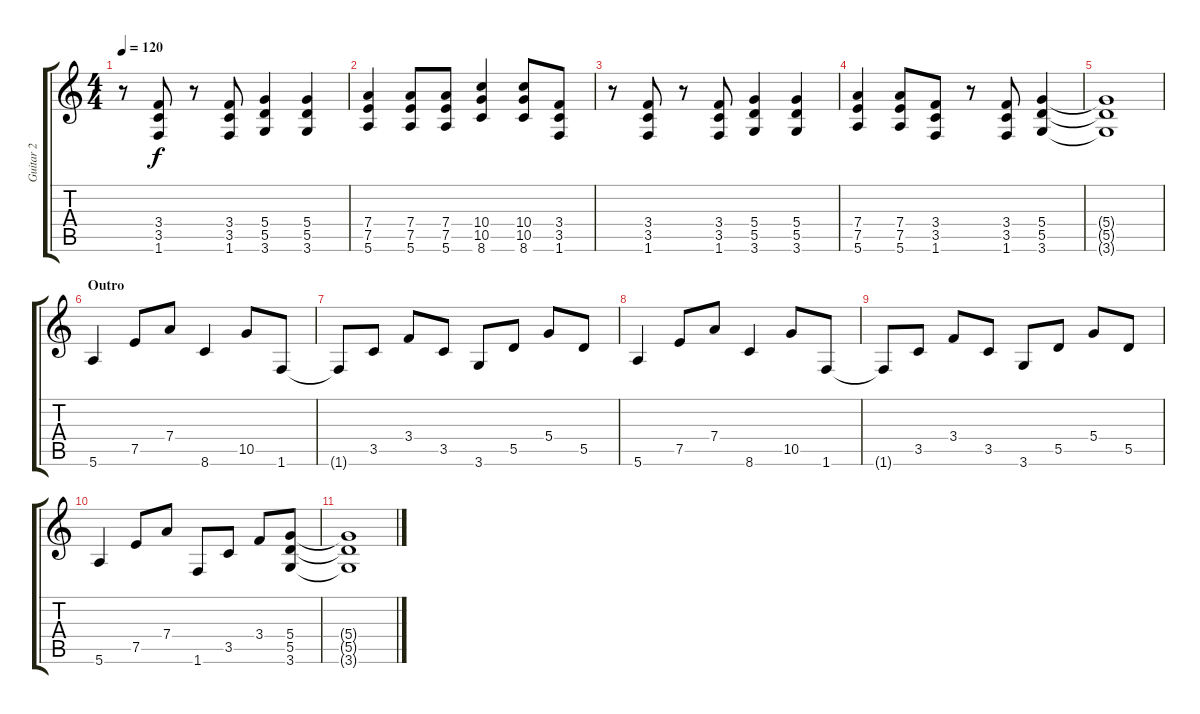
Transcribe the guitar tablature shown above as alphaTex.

\track ("Guitar 2" "Guitar 2") {instrument acousticguitarsteel}
\staff {score tabs}
\tuning (E4 B3 G3 D3 A2 E2) {hide}
\ts (4 4)
\tempo 120
\clef g2
\ks c
r.8{dy f} (3.4 3.5 1.6).8 r.8 (3.4 3.5 1.6).8 (5.4 5.5 3.6).4 (5.4 5.5 3.6).4 |
(7.4 7.5 5.6).4 (7.4 7.5 5.6).8 (7.4 7.5 5.6).8 (10.4 10.5 8.6).4 (10.4 10.5 8.6).8 (3.4 3.5 1.6).8 |
r.8 (3.4 3.5 1.6).8 r.8 (3.4 3.5 1.6).8 (5.4 5.5 3.6).4 (5.4 5.5 3.6).4 |
(7.4 7.5 5.6).4 (7.4 7.5 5.6).8 (3.4 3.5 1.6).8 r.8 (3.4 3.5 1.6).8 (5.4 5.5 3.6).4 |
(5.4{t} 5.5{t} 3.6{t}).1 |
\section ("" "Outro")
5.6.4 7.5.8 7.4.8 8.6.4 10.5.8 1.6.8 |
1.6{t}.8 3.5.8 3.4.8 3.5.8 3.6.8 5.5.8 5.4.8 5.5.8 |
5.6.4 7.5.8 7.4.8 8.6.4 10.5.8 1.6.8 |
1.6{t}.8 3.5.8 3.4.8 3.5.8 3.6.8 5.5.8 5.4.8 5.5.8 |
5.6.4 7.5.8 7.4.8 1.6.8 3.5.8 3.4.8 (5.4 5.5 3.6).8 |
(5.4{t} 5.5{t} 3.6{t}).1
